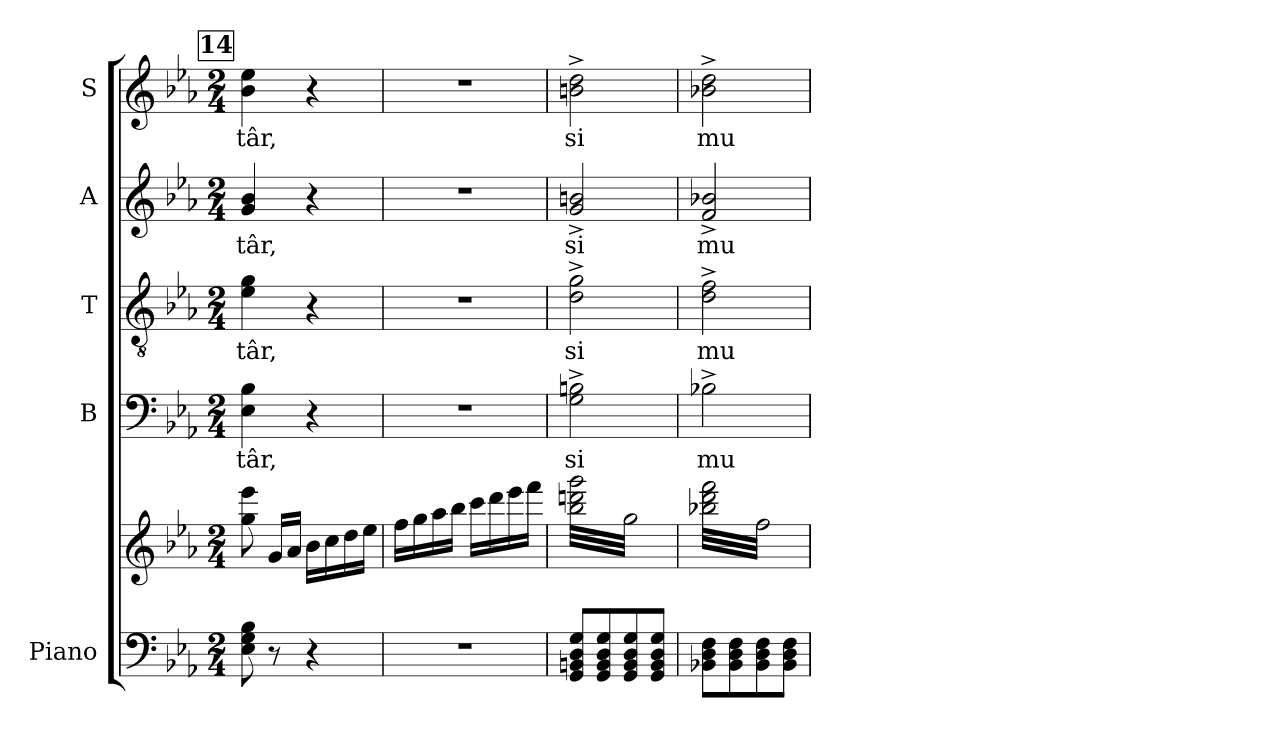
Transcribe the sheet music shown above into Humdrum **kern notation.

**kern	**kern	**kern	**text	**kern	**text	**kern	**text	**kern	**text
*part5	*part5	*part4	*part4	*part3	*part3	*part2	*part2	*part1	*part1
*staff6	*staff5	*staff4	*staff4	*staff3	*staff3	*staff2	*staff2	*staff1	*staff1
*I"Piano	*	*I"B	*	*I"T	*	*I"A	*	*I"S	*
*I'Pno	*	*I'B	*	*I'T	*	*I'A	*	*I'S	*
!!LO:LB:g=z
*clefF4	*clefG2	*clefF4	*	*clefGv2	*	*clefG2	*	*clefG2	*
*k[b-e-a-]	*k[b-e-a-]	*k[b-e-a-]	*	*k[b-e-a-]	*	*k[b-e-a-]	*	*k[b-e-a-]	*
*M2/4	*M2/4	*M2/4	*	*M2/4	*	*M2/4	*	*M2/4	*
!!LO:REH:place=s1:a:B:fs=14:t=14
=261	=261	=261	=261	=261	=261	=261	=261	=261	=261
!	!	!	!LO:LY:b	!	!LO:LY:b	!	!LO:LY:b	!	!LO:LY:b
8E-\ 8G\ 8B-\	8gg\ 8eee-\	4E-\ 4B-!\	-târ,	4e-!\ 4g\	-târ,	4g/ 4b-!/	-târ,	4b-!\ 4ee-\	-târ,
8r	16g/LL	.	.	.	.	.	.	.	.
.	16a-/JJ	.	.	.	.	.	.	.	.
4r	16b-\LL	4r	.	4r	.	4r	.	4r	.
.	16cc\	.	.	.	.	.	.	.	.
.	16dd\	.	.	.	.	.	.	.	.
.	16ee-\JJ	.	.	.	.	.	.	.	.
=262	=262	=262	=262	=262	=262	=262	=262	=262	=262
2r	16ff\LL	2r	.	2r	.	2r	.	2r	.
.	16gg\	.	.	.	.	.	.	.	.
.	16aa-\	.	.	.	.	.	.	.	.
.	16bb-\JJ	.	.	.	.	.	.	.	.
.	16ccc\LL	.	.	.	.	.	.	.	.
.	16ddd\	.	.	.	.	.	.	.	.
.	16eee-\	.	.	.	.	.	.	.	.
.	16fff\JJ	.	.	.	.	.	.	.	.
=263	=263	=263	=263	=263	=263	=263	=263	=263	=263
!	!	!	!LO:LY:b	!	!LO:LY:b	!	!LO:LY:b	!	!LO:LY:b
*	*tremolo	*	*	*	*	*	*	*	*
8GG/ 8BBn/ 8D/ 8G/L	32bb-\ 32dddn\ 32ggg\LLL	2G\^ 2Bn!\^	si	2d!\^ 2g\^	si	2g/^ 2bn!/^	si	2bn!\^ 2dd\^	si
.	32gg\	.	.	.	.	.	.	.	.
.	32bb-\ 32dddn\ 32ggg\	.	.	.	.	.	.	.	.
.	32gg\	.	.	.	.	.	.	.	.
8GG/ 8BB/ 8D/ 8G/	32bb-\ 32dddn\ 32ggg\	.	.	.	.	.	.	.	.
.	32gg\	.	.	.	.	.	.	.	.
.	32bb-\ 32dddn\ 32ggg\	.	.	.	.	.	.	.	.
.	32gg\	.	.	.	.	.	.	.	.
8GG/ 8BB/ 8D/ 8G/	32bb-\ 32dddn\ 32ggg\	.	.	.	.	.	.	.	.
.	32gg\	.	.	.	.	.	.	.	.
.	32bb-\ 32dddn\ 32ggg\	.	.	.	.	.	.	.	.
.	32gg\	.	.	.	.	.	.	.	.
8GG/ 8BB/ 8D/ 8G/J	32bb-\ 32dddn\ 32ggg\	.	.	.	.	.	.	.	.
.	32gg\	.	.	.	.	.	.	.	.
.	32bb-\ 32dddn\ 32ggg\	.	.	.	.	.	.	.	.
.	32gg\JJJ	.	.	.	.	.	.	.	.
=264	=264	=264	=264	=264	=264	=264	=264	=264	=264
!	!	!	!LO:LY:b	!	!LO:LY:b	!	!LO:LY:b	!	!LO:LY:b
8BB-X\ 8D\ 8F\L	32bb-X\ 32ddd\ 32fff\LLL	2B-X^\	mu-	2d!\^ 2f\^	mu-	2f/^ 2b-X!/^	mu-	2b-X!\^ 2dd\^	mu-
.	32ff\	.	.	.	.	.	.	.	.
.	32bb-X\ 32ddd\ 32fff\	.	.	.	.	.	.	.	.
.	32ff\	.	.	.	.	.	.	.	.
8BB-\ 8D\ 8F\	32bb-X\ 32ddd\ 32fff\	.	.	.	.	.	.	.	.
.	32ff\	.	.	.	.	.	.	.	.
.	32bb-X\ 32ddd\ 32fff\	.	.	.	.	.	.	.	.
.	32ff\	.	.	.	.	.	.	.	.
8BB-\ 8D\ 8F\	32bb-X\ 32ddd\ 32fff\	.	.	.	.	.	.	.	.
.	32ff\	.	.	.	.	.	.	.	.
.	32bb-X\ 32ddd\ 32fff\	.	.	.	.	.	.	.	.
.	32ff\	.	.	.	.	.	.	.	.
8BB-\ 8D\ 8F\J	32bb-X\ 32ddd\ 32fff\	.	.	.	.	.	.	.	.
.	32ff\	.	.	.	.	.	.	.	.
.	32bb-X\ 32ddd\ 32fff\	.	.	.	.	.	.	.	.
.	32ff\JJJ	.	.	.	.	.	.	.	.
*	*Xtremolo	*	*	*	*	*	*	*	*
.	.	.	.	.	.	.	.	.	.
.	.	.	.	.	.	.	.	.	.
.	.	.	.	.	.	.	.	.	.
.	.	.	.	.	.	.	.	.	.
.	.	.	.	.	.	.	.	.	.
.	.	.	.	.	.	.	.	.	.
.	.	.	.	.	.	.	.	.	.
.	.	.	.	.	.	.	.	.	.
=	=	=	=	=	=	=	=	=	=
*-	*-	*-	*-	*-	*-	*-	*-	*-	*-
